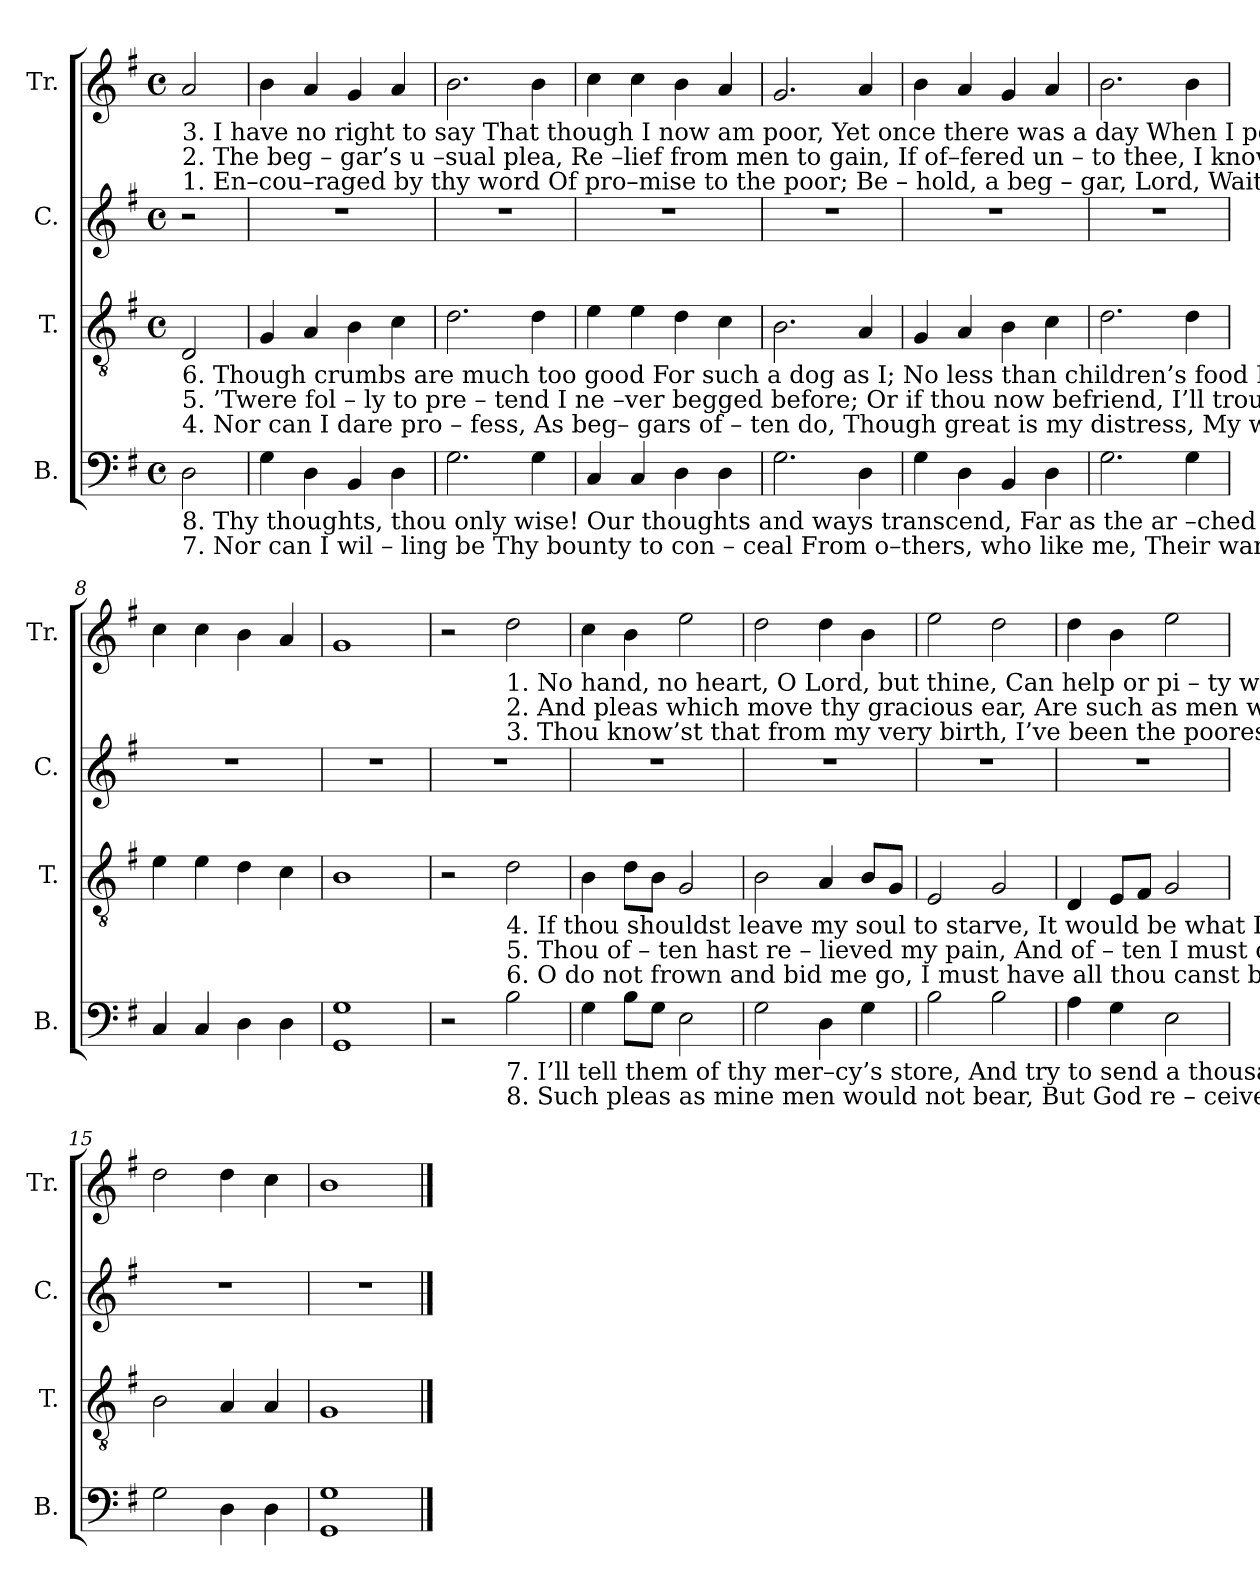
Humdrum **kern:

**kern	**kern	**kern	**kern
*part4	*part3	*part2	*part1
*staff4	*staff3	*staff2	*staff1
*I"B.	*I"T.	*I"C.	*I"Tr.
*I'B.	*I'T.	*I'C.	*I'Tr.
*clefF4	*clefGv2	*clefG2	*clefG2
*k[f#]	*k[f#]	*k[f#]	*k[f#]
*M4/4	*M4/4	*M4/4	*M4/4
*met(c)	*met(c)	*met(c)	*met(c)
*MM180	*MM180	*MM180	*MM180
=1	=1	=1	=1
!	!	!	!LO:TX:b:t=3.   I      have   no  right   to    say        That  though  I  now am  poor,      Yet   once  there  was  a   day      When  I   pos – ses – sed  more&colon;
!	!	!	!LO:TX:b:t=2. The   beg – gar’s  u –sual   plea,      Re –lief  from  men  to    gain,         If     of–fered un –  to     thee,     I  know thou would’st disdain&colon;
!	!	!	!LO:TX:b:t=1.  En–cou–raged  by  thy  word       Of   pro–mise  to   the    poor;       Be – hold,  a   beg – gar,  Lord,  Waits  at   thy  mer – cy’s  door!
!	!LO:TX:b:t=6. Though crumbs are much too good  For  such   a   dog   as    I;          No  less  than  children’s  food     My  soul  can   sa  – tis  –   fy&colon;	!	!
!	!LO:TX:b:t=5. ’Twere  fol – ly  to     pre – tend       I     ne –ver  begged  before;          Or     if    thou now befriend,       I’ll   trou –  ble  thee  no  more&colon;	!	!
!	!LO:TX:b:t=4.  Nor    can    I   dare  pro – fess,      As   beg– gars  of – ten   do,       Though  great  is  my  distress,      My  wants have  been but few&colon;	!	!
!LO:TX:b:t=8. Thy thoughts, thou only wise! Our thoughts and ways transcend,  Far   as   the  ar –ched  skies       A  –  bove  the  earth  ex–tend&colon;	!	!	!
!LO:TX:b:t=7.  Nor    can   I     wil – ling   be          Thy   bounty   to    con –  ceal     From  o–thers, who like  me,       Their  wants  and hunger  feel&colon;	!	!	!
2D\	2D/	2r	2a/
=2	=2	=2	=2
4G\	4G/	1r	4b\
4D\	4A/	.	4a/
4BB/	4B\	.	4g/
4D\	4c\	.	4a/
=3	=3	=3	=3
2.G\	2.d\	1r	2.b\
4G\	4d\	.	4b\
=4	=4	=4	=4
4C/	4e\	1r	4cc\
4C/	4e\	.	4cc\
4D\	4d\	.	4b\
4D\	4c\	.	4a/
=5	=5	=5	=5
2.G\	2.B\	1r	2.g/
4D\	4A/	.	4a/
=6	=6	=6	=6
4G\	4G/	1r	4b\
4D\	4A/	.	4a/
4BB/	4B\	.	4g/
4D\	4c\	.	4a/
=7	=7	=7	=7
2.G\	2.d\	1r	2.b\
4G\	4d\	.	4b\
=8	=8	=8	=8
4C/	4e\	1r	4cc\
4C/	4e\	.	4cc\
4D\	4d\	.	4b\
4D\	4c\	.	4a/
=9	=9	=9	=9
1GG 1G	1B	1r	1g
!!LO:LB:g=z
=10	=10	=10	=10
2r	2r	1r	2r
!	!	!	!LO:TX:b:t=1.  No   hand,  no  heart,  O  Lord,  but  thine,   Can   help  or    pi  –  ty  wants  like  mine.
!	!	!	!LO:TX:b:t=2. And pleas which move  thy  gracious  ear,    Are  such  as   men would  scorn  to  hear.
!	!	!	!LO:TX:b:t=3.  Thou   know’st   that from my very birth,    I’ve  been  the  poorest  wretch  on earth.
!	!LO:TX:b:t=4.  If    thou shouldst leave my soul  to  starve,   It    would  be  what   I   well   de–serve.	!	!
!	!LO:TX:b:t=5. Thou  of – ten  hast   re  –  lieved  my   pain,  And  of   –  ten   I   must  come  a – gain.	!	!
!	!LO:TX:b:t=6.  O     do    not   frown   and    bid    me    go,      I    must   have  all  thou  canst  bestow.	!	!
!LO:TX:b:t=7.  I’ll     tell   them   of    thy  mer–cy’s  store,   And   try   to    send    a   thousand  more.	!	!	!
!LO:TX:b:t=8. Such  pleas  as  mine  men would not bear,   But  God  re – ceives a   beg–gar’s  prayer.	!	!	!
2B\	2d\	.	2dd\
=11	=11	=11	=11
4G\	4B\	1r	4cc\
8B\L	8d\L	.	4b\
8G\J	8B\J	.	.
2E\	2G/	.	2ee\
=12	=12	=12	=12
2G\	2B\	1r	2dd\
4D\	4A/	.	4dd\
4G\	8B/L	.	4b\
.	8G/J	.	.
=13	=13	=13	=13
2B\	2E/	1r	2ee\
2B\	2G/	.	2dd\
=14	=14	=14	=14
4A\	4D/	1r	4dd\
4G\	8E/L	.	4b\
.	8F#/J	.	.
2E\	2G/	.	2ee\
=15	=15	=15	=15
2G\	2B\	1r	2dd\
4D\	4A/	.	4dd\
4D\	4A/	.	4cc\
=16	=16	=16	=16
1GG 1G	1G	1r	1b
==	==	==	==
*-	*-	*-	*-
